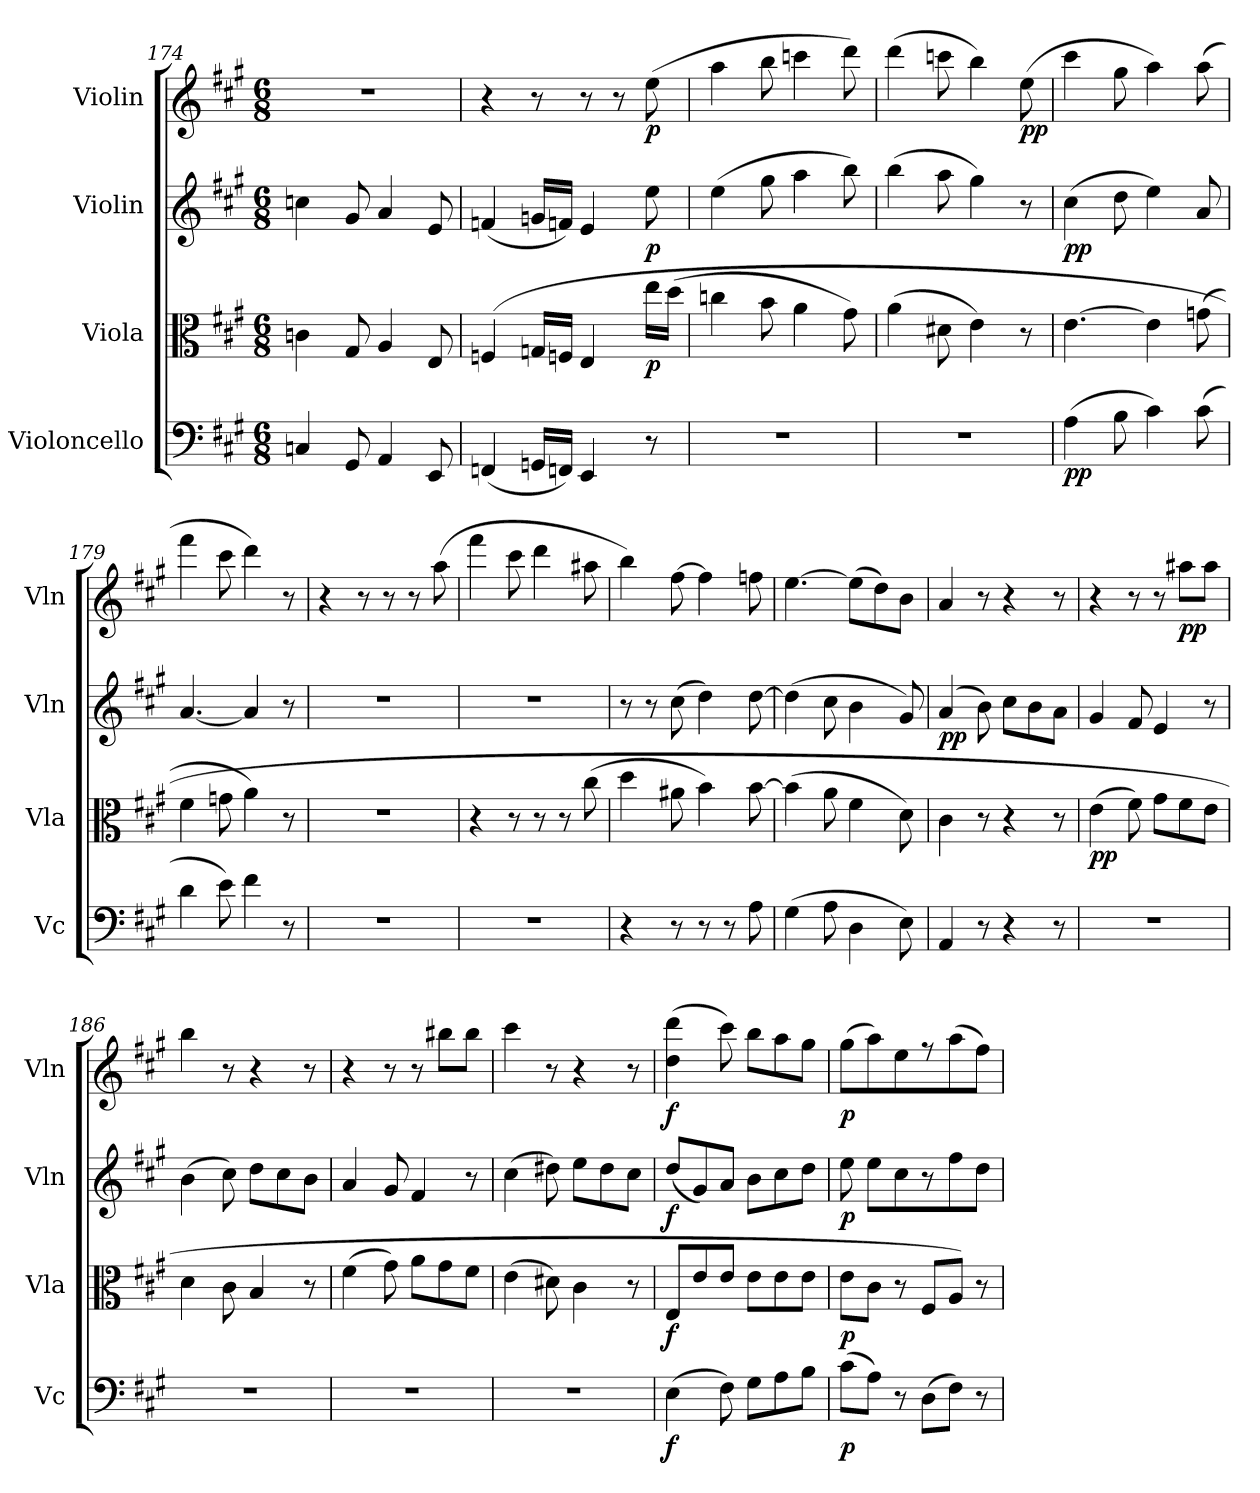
**kern	**dynam	**kern	**dynam	**kern	**dynam	**kern	**dynam
*part4	*part4	*part3	*part3	*part2	*part2	*part1	*part1
*staff4	*staff4	*staff3	*staff3	*staff2	*staff2	*staff1	*staff1
*I"Violoncello	*	*I"Viola	*	*I"Violin	*	*I"Violin	*
*I'Vc	*	*I'Vla	*	*I'Vln	*	*I'Vln	*
*clefF4	*	*clefC3	*	*clefG2	*	*clefG2	*
*k[f#c#g#]	*	*k[f#c#g#]	*	*k[f#c#g#]	*	*k[f#c#g#]	*
*A:	*	*A:	*	*A:	*	*A:	*
*M6/8	*	*M6/8	*	*M6/8	*	*M6/8	*
=174	=174	=174	=174	=174	=174	=174	=174
4Cn/	.	4cn\	.	4ccn\	.	2.r	.
8GG#/	.	8G#/	.	8g#/	.	.	.
4AA/	.	4A/	.	4a/	.	.	.
8EE/	.	8E/	.	8e/	.	.	.
=175	=175	=175	=175	=175	=175	=175	=175
(4FFn/	.	(4Fn/	.	(4fn/	.	4r	.
16GGn/LL	.	16Gn/LL	.	16gn/LL	.	8r	.
16FFn/JJ)	.	16Fn/JJ	.	16fn/JJ)	.	.	.
4EE/	.	4E/	.	4e/	.	8r	.
.	.	.	.	.	.	8r	.
8r	.	16ee\LL	p	8ee\	p	(8ee\	p
.	.	(16dd\JJ	.	.	.	.	.
=176	=176	=176	=176	=176	=176	=176	=176
2.r	.	4ccn\	.	(4ee\	.	4aa\	.
.	.	8b\	.	8gg#\	.	8bb\	.
.	.	4a\	.	4aa\	.	4cccn\	.
.	.	8g#\)	.	8bb\)	.	8ddd\)	.
=177	=177	=177	=177	=177	=177	=177	=177
2.r	.	(4a\	.	(4bb\	.	(4ddd\	.
.	.	8d#X\	.	8aa\	.	8cccn\	.
.	.	4e\)	.	4gg#\)	.	4bb\)	.
.	.	8r	.	8r	.	(8ee\	pp
=178	=178	=178	=178	=178	=178	=178	=178
(4A\	pp	[4.e\	.	(4cc#\	pp	4ccc#\	.
8B\	.	.	.	8dd\	.	8gg#\	.
4c#\)	.	4e\]	.	4ee\)	.	4aa\)	.
(8c#\	.	(8gn\	.	8a/	.	(8aa\	.
=179	=179	=179	=179	=179	=179	=179	=179
4d\	.	4f#\	.	[4.a/	.	4fff#\	.
8e\)	.	8gn\	.	.	.	8ccc#\	.
4f#\	.	4a\)	.	4a/]	.	4ddd\)	.
8r	.	8r	.	8r	.	8r	.
=180	=180	=180	=180	=180	=180	=180	=180
2.r	.	2.r	.	2.r	.	4r	.
.	.	.	.	.	.	8r	.
.	.	.	.	.	.	8r	.
.	.	.	.	.	.	8r	.
.	.	.	.	.	.	(8aa\	.
=181	=181	=181	=181	=181	=181	=181	=181
2.r	.	4r	.	2.r	.	4fff#\	.
.	.	8r	.	.	.	8ccc#\	.
.	.	8r	.	.	.	4ddd\	.
.	.	8r	.	.	.	.	.
.	.	(8cc#\	.	.	.	8aa#X\	.
=182	=182	=182	=182	=182	=182	=182	=182
4r	.	4dd\	.	8r	.	4bb\)	.
.	.	.	.	8r	.	.	.
8r	.	8a#X\	.	(8cc#\	.	[8ff#\	.
8r	.	4b\)	.	4dd\)	.	4ff#\]	.
8r	.	.	.	.	.	.	.
8A\	.	[8b\	.	[8dd\	.	8ffn\	.
=183	=183	=183	=183	=183	=183	=183	=183
(4G#\	.	(4b\]	.	(4dd\]	.	[4.ee\	.
8A\	.	8a\	.	8cc#\	.	.	.
4D\	.	4f#\	.	4b\	.	(8ee\L]	.
.	.	.	.	.	.	8dd\)	.
8E\)	.	8d\)	.	8g#/)	.	8b\J	.
=184	=184	=184	=184	=184	=184	=184	=184
4AA/	.	4c#\	.	(4a/	pp	4a/	.
8r	.	8r	.	8b\)	.	8r	.
4r	.	4r	.	8cc#\L	.	4r	.
.	.	.	.	8b\	.	.	.
8r	.	8r	.	8a\J	.	8r	.
=185	=185	=185	=185	=185	=185	=185	=185
2.r	.	(4e\	pp	4g#/	.	4r	.
.	.	8f#\)	.	8f#/	.	8r	.
.	.	8g#\L	.	4e/	.	8r	.
.	.	8f#\	.	.	.	8aa#X\L	pp
.	.	8e\J	.	8r	.	8aa#\J	.
=186	=186	=186	=186	=186	=186	=186	=186
2.r	.	4d\	.	(4b\	.	4bb\	.
.	.	8c#\	.	8cc#\)	.	8r	.
.	.	4B/	.	8dd\L	.	4r	.
.	.	.	.	8cc#\	.	.	.
.	.	8r	.	8b\J	.	8r	.
=187	=187	=187	=187	=187	=187	=187	=187
2.r	.	(4f#\	.	4a/	.	4r	.
.	.	8g#\)	.	8g#/	.	8r	.
.	.	8a\L	.	4f#/	.	8r	.
.	.	8g#\	.	.	.	8bb#X\L	.
.	.	8f#\J	.	8r	.	8bb#\J	.
=188	=188	=188	=188	=188	=188	=188	=188
2.r	.	(4e\	.	(4cc#\	.	4ccc#\	.
.	.	8d#X\)	.	8dd#X\)	.	8r	.
.	.	4c#\	.	8ee\L	.	4r	.
.	.	.	.	8dd#\	.	.	.
.	.	8r	.	8cc#\J	.	8r	.
=189	=189	=189	=189	=189	=189	=189	=189
(4E\	f	8E/L	f	(8dd/L	f	(4dd\ 4ddd\	f
.	.	8e/	.	8g#/)	.	.	.
8F#\)	.	8e/J	.	8a/J	.	8ccc#\)	.
8G#\L	.	8e\L	.	8b\L	.	8bb\L	.
8A\	.	8e\	.	8cc#\	.	8aa\	.
8B\J	.	8e\J	.	8dd\J	.	8gg#\J	.
=190	=190	=190	=190	=190	=190	=190	=190
(8c#\L	p	8e\L	p	8ee\	p	(8gg#\L	p
8A\J)	.	8c#\J	.	8ee\L	.	8aa\)	.
8r	.	8r	.	8cc#\	.	8ee\	.
(8D\L	.	8F#/L	.	8r	.	8r	.
8F#\J)	.	8A/J)	.	8ff#\	.	(8aa\	.
8r	.	8r	.	8dd\J	.	8ff#\J)	.
=	=	=	=	=	=	=	=
*-	*-	*-	*-	*-	*-	*-	*-
